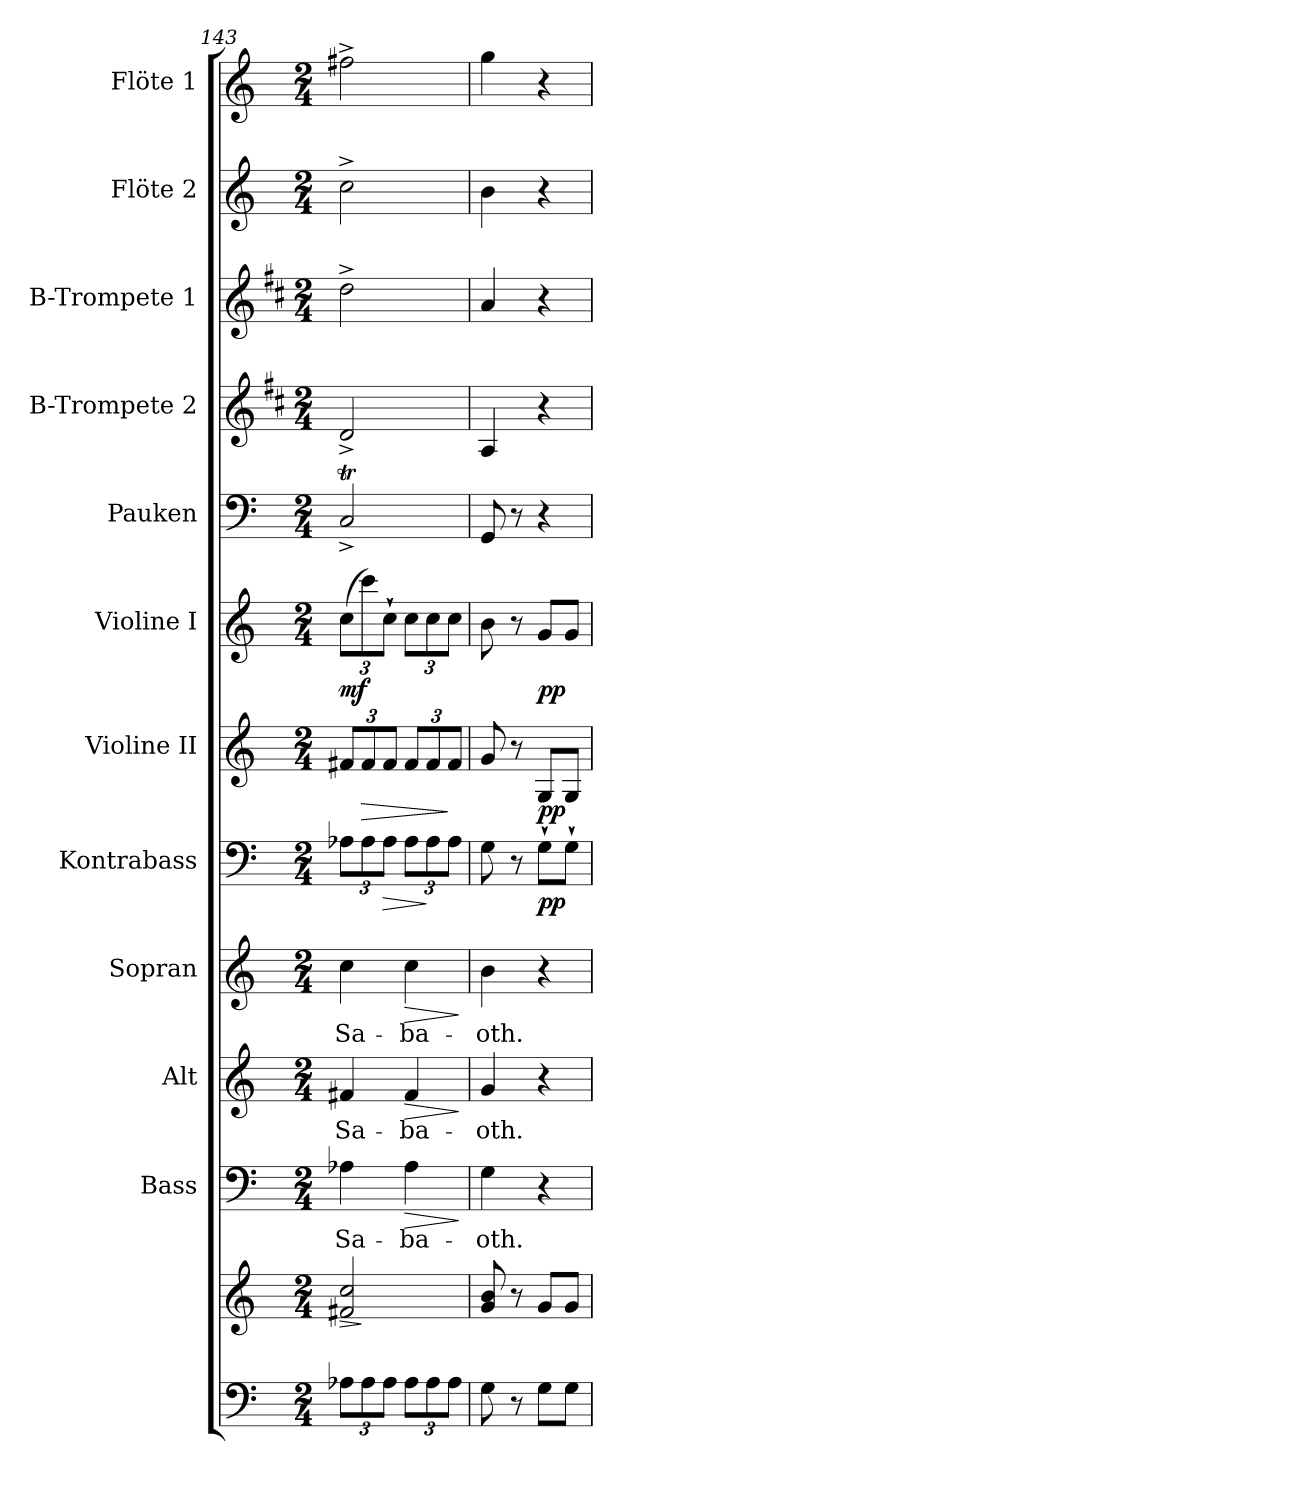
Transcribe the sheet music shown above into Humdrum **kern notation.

**kern	**kern	**dynam	**kern	**text	**dynam	**kern	**text	**dynam	**kern	**text	**dynam	**kern	**dynam	**kern	**dynam	**kern	**dynam	**kern	**kern	**kern	**kern	**kern
*part12	*part12	*part12	*part11	*part11	*part11	*part10	*part10	*part10	*part9	*part9	*part9	*part8	*part8	*part7	*part7	*part6	*part6	*part5	*part4	*part3	*part2	*part1
*staff13	*staff12	*staff12/13	*staff11	*staff11	*staff11	*staff10	*staff10	*staff10	*staff9	*staff9	*staff9	*staff8	*staff8	*staff7	*staff7	*staff6	*staff6	*staff5	*staff4	*staff3	*staff2	*staff1
*	*	*	*I"Bass	*	*	*I"Alt	*	*	*I"Sopran	*	*	*I"Kontrabass	*	*I"Violine II	*	*I"Violine I	*	*I"Pauken	*I"B-Trompete 2	*I"B-Trompete 1	*I"Flöte 2	*I"Flöte 1
*	*	*	*I'B.	*	*	*I'A.	*	*	*I'S.	*	*	*I'Kb.	*	*I'Vl. II	*	*I'Vl. I	*	*I'Pk.	*I'B Trp. 2	*I'B Trp. 1	*I'Fl. 2	*I'Fl. 1
*clefF4	*clefG2	*	*clefF4	*	*	*clefG2	*	*	*clefG2	*	*	*clefF4	*	*clefG2	*	*clefG2	*	*clefF4	*clefG2	*clefG2	*clefG2	*clefG2
*	*	*	*	*	*	*	*	*	*	*	*	*ITrd7c12	*	*	*	*	*	*	*ITrd1c2	*ITrd1c2	*	*
*k[]	*k[]	*	*k[]	*	*	*k[]	*	*	*k[]	*	*	*k[]	*	*k[]	*	*k[]	*	*k[]	*k[]	*k[]	*k[]	*k[]
*C:	*C:	*	*C:	*	*	*C:	*	*	*C:	*	*	*C:	*	*C:	*	*C:	*	*C:	*C:	*C:	*C:	*C:
*M2/4	*M2/4	*	*M2/4	*	*	*M2/4	*	*	*M2/4	*	*	*M2/4	*	*M2/4	*	*M2/4	*	*M2/4	*M2/4	*M2/4	*M2/4	*M2/4
=143	=143	=143	=143	=143	=143	=143	=143	=143	=143	=143	=143	=143	=143	=143	=143	=143	=143	=143	=143	=143	=143	=143
!	!	!LO:HP:b	!	!LO:LY:b	!	!	!LO:LY:b	!	!	!LO:LY:b	!	!	!	!	!	!	!LO:DY:b	!	!	!	!	!
12A-X\L	2f#X/ 2cc/	>	4A-X\	Sa-	.	4f#X/	Sa-	.	4cc\	Sa-	.	12AA-X\L	.	12f#X/L	.	(>12cc\L	mf	2CT^</	2c^</	2cc^>\	2cc^>\	2ff#X^>\
!	!	!	!	!	!	!	!	!	!	!	!	!	!	!	!LO:HP:b	!	!	!	!	!	!	!
12A-\	.	]	.	.	.	.	.	.	.	.	.	12AA-\	.	12f#/	>	12ccc\)	.	.	.	.	.	.
!	!	!	!	!	!	!	!	!	!	!	!	!	!LO:HP:b	!	!	!	!	!	!	!	!	!
12A-\J	.	.	.	.	.	.	.	.	.	.	.	12AA-\J	>	12f#/J	.	12cc`>\J	.	.	.	.	.	.
!	!	!	!	!LO:LY:b	!LO:HP:b	!	!LO:LY:b	!LO:HP:b	!	!LO:LY:b	!LO:HP:b	!	!	!	!	!	!	!	!	!	!	!
12A-\L	.	.	4A-\	-ba-	>	4f#/	-ba-	>	4cc\	-ba-	>	12AA-\L	.	12f#/L	.	12cc\L	.	.	.	.	.	.
12A-\	.	.	.	.	.	.	.	.	.	.	.	12AA-\	]	12f#/	.	12cc\	.	.	.	.	.	.
12A-\J	.	.	.	.	.	.	.	.	.	.	.	12AA-\J	.	12f#/J	]	12cc\J	.	.	.	.	.	.
.	.	.	.	.	]	.	.	]	.	.	]	.	.	.	.	.	.	.	.	.	.	.
=144	=144	=144	=144	=144	=144	=144	=144	=144	=144	=144	=144	=144	=144	=144	=144	=144	=144	=144	=144	=144	=144	=144
!	!	!	!	!LO:LY:b	!	!	!LO:LY:b	!	!	!LO:LY:b	!	!	!	!	!	!	!	!	!	!	!	!
8G\	8g/ 8b/	.	4G\	-oth.	.	4g/	-oth.	.	4b\	-oth.	.	8GG\	.	8g/	.	8b\	.	8GG/	4G/	4g/	4b\	4gg\
8r	8r	.	.	.	.	.	.	.	.	.	.	8r	.	8r	.	8r	.	8r	.	.	.	.
!	!	!	!	!	!	!	!	!	!	!	!	!	!LO:DY:b	!	!LO:DY:b	!	!LO:DY:b	!	!	!	!	!
8G\L	8g/L	.	4r	.	.	4r	.	.	4r	.	.	8GG`>\L	pp	8G/L	pp	8g/L	pp	4r	4r	4r	4r	4r
8G\J	8g/J	.	.	.	.	.	.	.	.	.	.	8GG`>\J	.	8G/J	.	8g/J	.	.	.	.	.	.
=	=	=	=	=	=	=	=	=	=	=	=	=	=	=	=	=	=	=	=	=	=	=
*-	*-	*-	*-	*-	*-	*-	*-	*-	*-	*-	*-	*-	*-	*-	*-	*-	*-	*-	*-	*-	*-	*-
